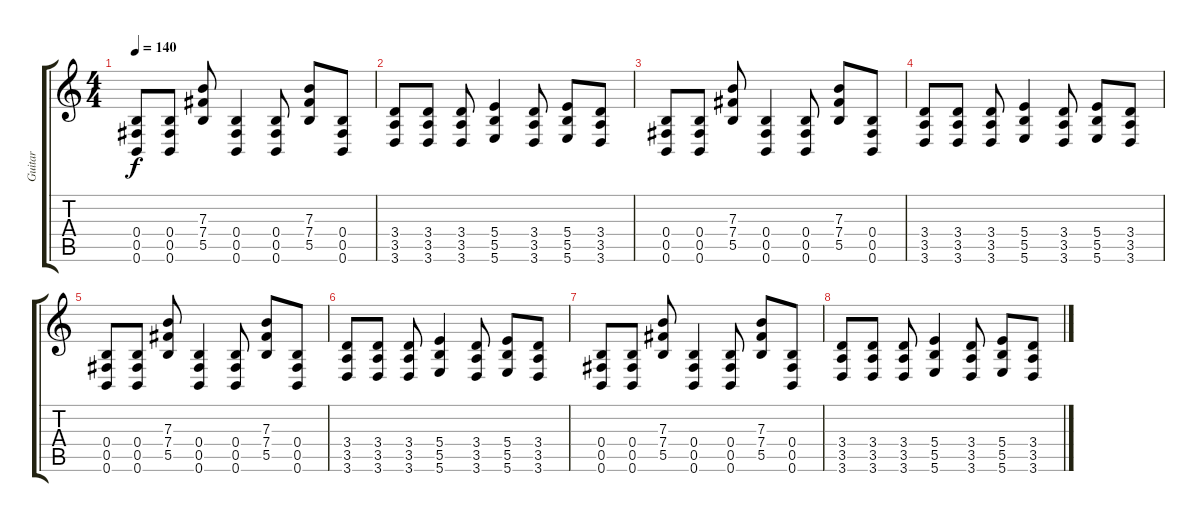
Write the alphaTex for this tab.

\track ("Guitar" "Guitar") {instrument distortionguitar}
\staff {score tabs}
\tuning (Db4 Ab3 E3 B2 Gb2 B1) {hide}
\ts (4 4)
\tempo 140
\clef g2
\ks c
(0.4 0.5 0.6).8{dy f} (0.4 0.5 0.6).8 (7.3 7.4 5.5).8 (0.4 0.5 0.6).4 (0.4 0.5 0.6).8 (7.3 7.4 5.5).8 (0.4 0.5 0.6).8 |
(3.4 3.5 3.6).8 (3.4 3.5 3.6).8 (3.4 3.5 3.6).8 (5.4 5.5 5.6).4 (3.4 3.5 3.6).8 (5.4 5.5 5.6).8 (3.4 3.5 3.6).8 |
(0.4 0.5 0.6).8 (0.4 0.5 0.6).8 (7.3 7.4 5.5).8 (0.4 0.5 0.6).4 (0.4 0.5 0.6).8 (7.3 7.4 5.5).8 (0.4 0.5 0.6).8 |
(3.4 3.5 3.6).8 (3.4 3.5 3.6).8 (3.4 3.5 3.6).8 (5.4 5.5 5.6).4 (3.4 3.5 3.6).8 (5.4 5.5 5.6).8 (3.4 3.5 3.6).8 |
(0.4 0.5 0.6).8 (0.4 0.5 0.6).8 (7.3 7.4 5.5).8 (0.4 0.5 0.6).4 (0.4 0.5 0.6).8 (7.3 7.4 5.5).8 (0.4 0.5 0.6).8 |
(3.4 3.5 3.6).8 (3.4 3.5 3.6).8 (3.4 3.5 3.6).8 (5.4 5.5 5.6).4 (3.4 3.5 3.6).8 (5.4 5.5 5.6).8 (3.4 3.5 3.6).8 |
(0.4 0.5 0.6).8 (0.4 0.5 0.6).8 (7.3 7.4 5.5).8 (0.4 0.5 0.6).4 (0.4 0.5 0.6).8 (7.3 7.4 5.5).8 (0.4 0.5 0.6).8 |
(3.4 3.5 3.6).8 (3.4 3.5 3.6).8 (3.4 3.5 3.6).8 (5.4 5.5 5.6).4 (3.4 3.5 3.6).8 (5.4 5.5 5.6).8 (3.4 3.5 3.6).8
